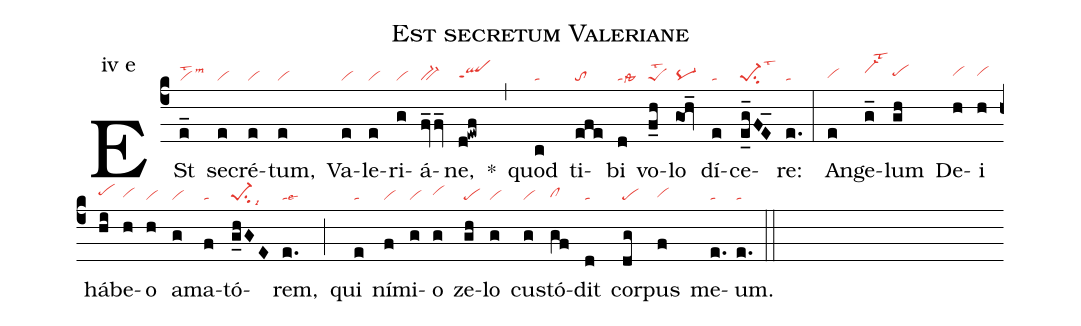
name: Est secretum Valeriane;
annotation: iv e;
mode: 4;
nabc-lines: 1;
%%
(c4)
ESt(e_|vilst2lsm3) se(e|vi)cré(e|vi)tum,(e|vi) Va(e|vi)le(e|vi)ri(g|vi)á(fv_fv_|bv-)ne,(d!ewf|qlhgppt1) *(,)
quod(c|ta) ti(efe|to)bi(d|talssta3) vo(f_h|peSlst2)lo(gOh_|pq-) dí(e|ta)ce(e_g_FE_|pe-1su2lst3)re:(e.|ta) (:)
An(e|vihg)ge(g_|vi-hilst3)lum(gh|pehh) De(h|vihh)i(h|vihh) há(hi|pehh)be(h|vihg)o(h|vi) a(g|vi)ma(f|ta)tó(g_hGE|pe-1su2lsi9)rem,(e.|talse3) (;)
qui(e|ta) ní(f|vi)mi(g|vi)o(g|vihh) ze(gh|pe)lo(g|vi) cus(g|vi)tó(gf|clhg)dit(d|ta) cor(dg|pe)pus(f|vihg) me(e.|ta)um.(e.|ta) (::)
